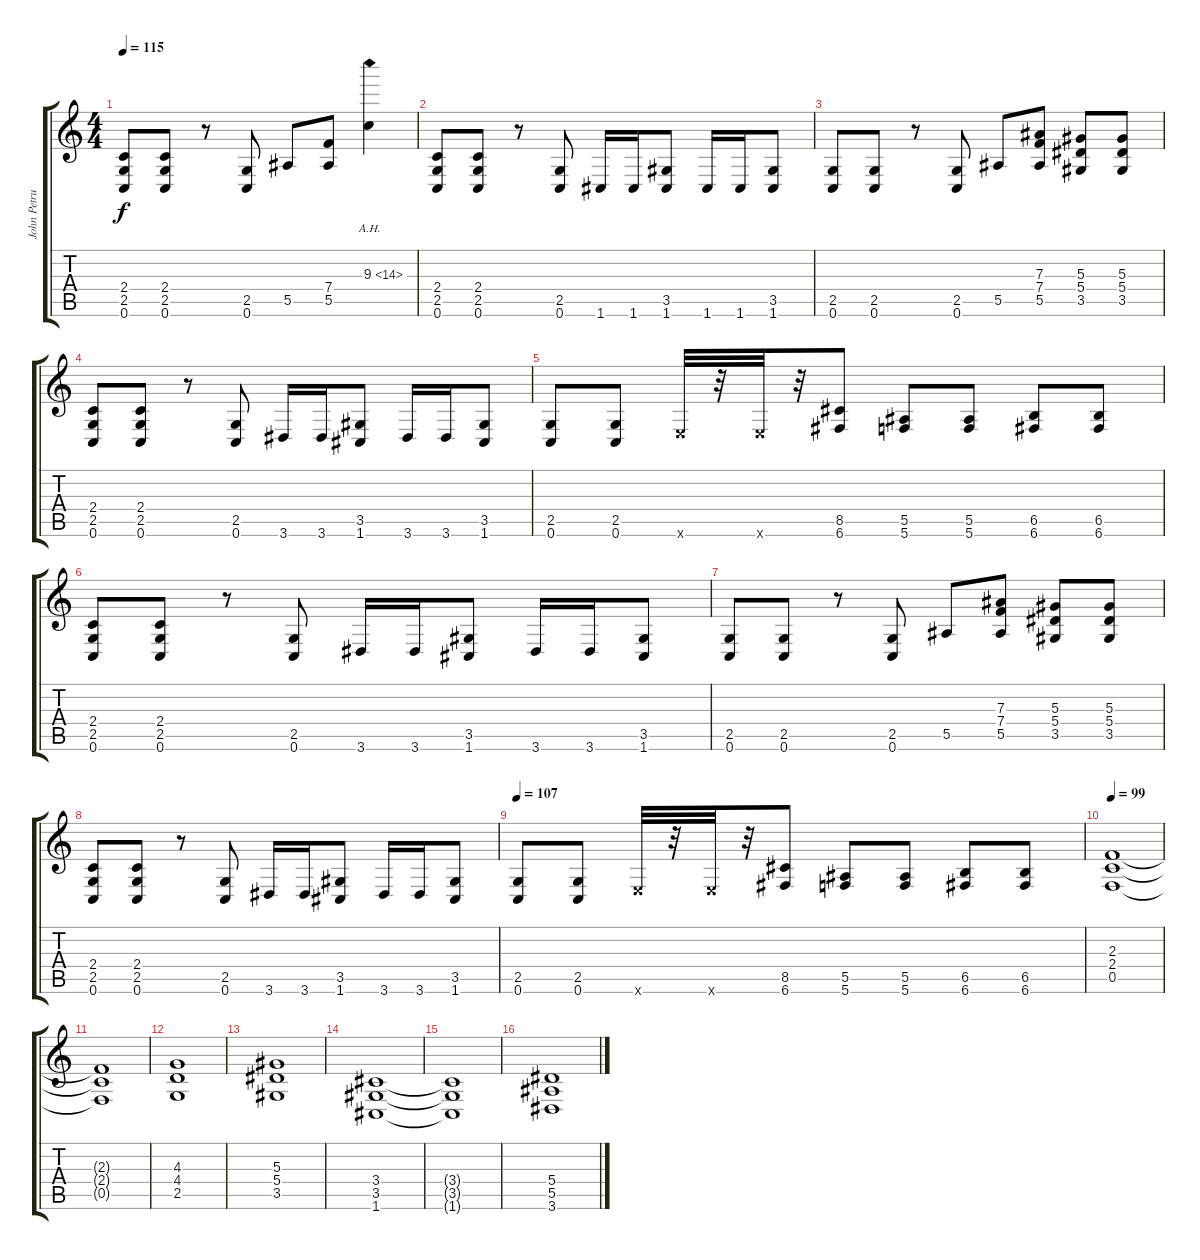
\track ("John Petrucci" "John Petru") {instrument distortionguitar}
\staff {score tabs}
\tuning (C4 G3 Eb3 Bb2 F2 C2) {hide}
\ts (4 4)
\tempo 115
\clef g2
\ks c
(2.4 2.5 0.6).8{dy f} (2.4 2.5 0.6).8 r.8 (2.5 0.6).8 5.5.8 (7.4 5.5).8 9.3{ah 5}.4 |
(2.4 2.5 0.6).8 (2.4 2.5 0.6).8 r.8 (2.5 0.6).8 1.6.16 1.6.16 (3.5 1.6).8 1.6.16 1.6.16 (3.5 1.6).8 |
(2.5 0.6).8 (2.5 0.6).8 r.8 (2.5 0.6).8 5.5.8 (7.3 7.4 5.5).8 (5.3 5.4 3.5).8 (5.3 5.4 3.5).8 |
(2.4 2.5 0.6).8 (2.4 2.5 0.6).8 r.8 (2.5 0.6).8 3.6.16 3.6.16 (3.5 1.6).8 3.6.16 3.6.16 (3.5 1.6).8 |
(2.5 0.6).8 (2.5 0.6).8 4.6{x}.32 r.32 4.6{x}.32 r.32 (8.5 6.6).8 (5.5 5.6).8 (5.5 5.6).8 (6.5 6.6).8 (6.5 6.6).8 |
(2.4 2.5 0.6).8 (2.4 2.5 0.6).8 r.8 (2.5 0.6).8 3.6.16 3.6.16 (3.5 1.6).8 3.6.16 3.6.16 (3.5 1.6).8 |
(2.5 0.6).8 (2.5 0.6).8 r.8 (2.5 0.6).8 5.5.8 (7.3 7.4 5.5).8 (5.3 5.4 3.5).8 (5.3 5.4 3.5).8 |
(2.4 2.5 0.6).8 (2.4 2.5 0.6).8 r.8 (2.5 0.6).8 3.6.16 3.6.16 (3.5 1.6).8 3.6.16 3.6.16 (3.5 1.6).8 |
\tempo 107
(2.5 0.6).8 (2.5 0.6).8 4.6{x}.32 r.32 4.6{x}.32 r.32 (8.5 6.6).8 (5.5 5.6).8 (5.5 5.6).8 (6.5 6.6).8 (6.5 6.6).8 |
\tempo 99
(2.3 2.4 0.5).1 |
(2.3{t} 2.4{t} 0.5{t}).1 |
(4.3 4.4 2.5).1 |
(5.3 5.4 3.5).1 |
(3.4 3.5 1.6).1 |
(3.4{t} 3.5{t} 1.6{t}).1 |
(5.4 5.5 3.6).1
